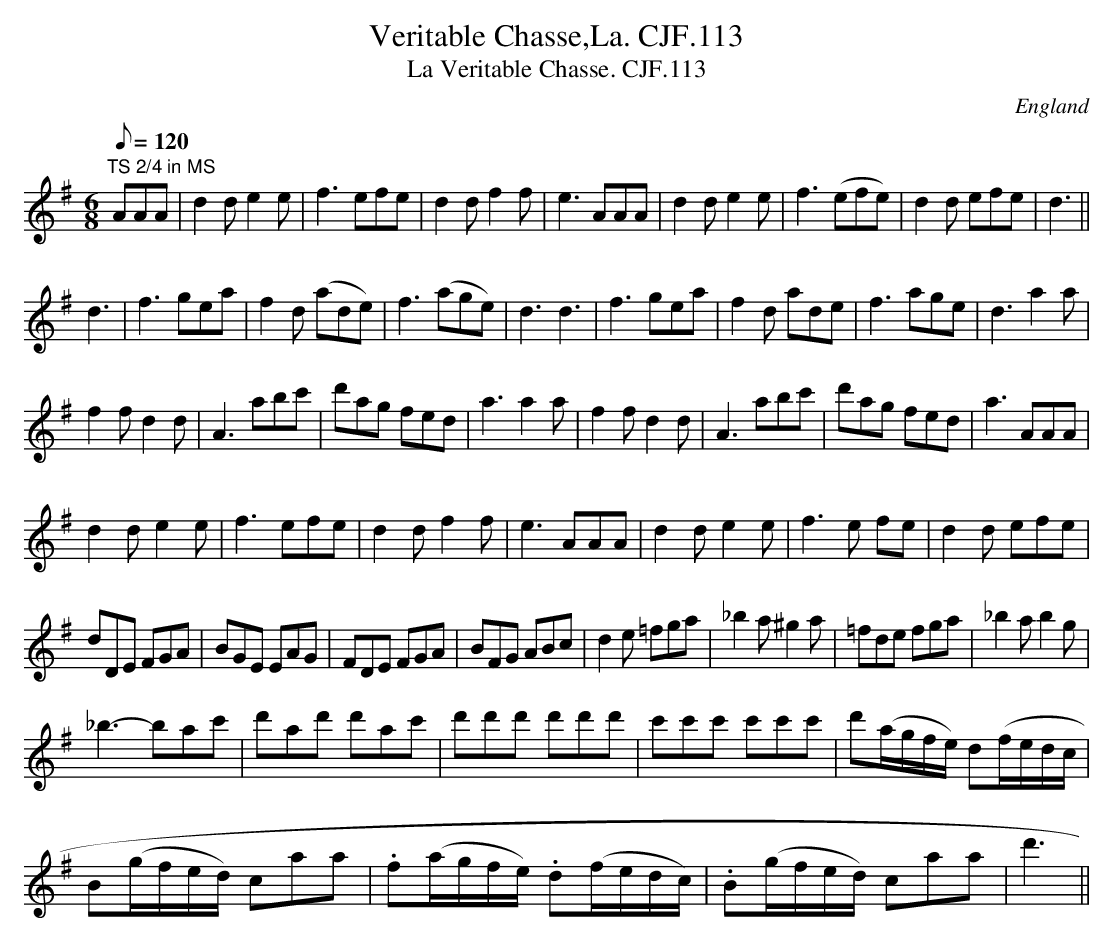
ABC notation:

X:1
T:Veritable Chasse,La. CJF.113
T:La Veritable Chasse. CJF.113
M:6/8
L:1/8
Q:120
O:England
K:G
"TS 2/4 in MS"AAA|d2de2e|f3efe|d2df2f|e3AAA|d2de2e|f3(efe)|d2d efe|d3||!
d3|f3gea|
f2d (ade)|f3(age)|d3d3|f3gea|f2d ade|f3age|d3a2a|!f2fd2d|A3abc'|d'ag fed
|
a3a2a|f2fd2d|A3abc'|d'ag fed|a3AAA|!d2de2e|f3efe|d2df2f|e3AAA|d2de2e|f3e
fe|
d2d efe|!dDE FGA|BGE EAG|FDE FGA|BFG ABc|d2e =fga|_b2a^g2a|=fde fga|_b2a
b2g|!
_b3-bac'|d'ad' d'ac'|d'd'd' d'd'd'|c'c'c' c'c'c'|d'(a/g/f/e/) d(f/e/d/c/
)|!
B(g/f/e/d/) caa|.f(a/g/f/e/) .d(f/e/d/c/)|.B(g/f/e/d/) caa|d'3||
